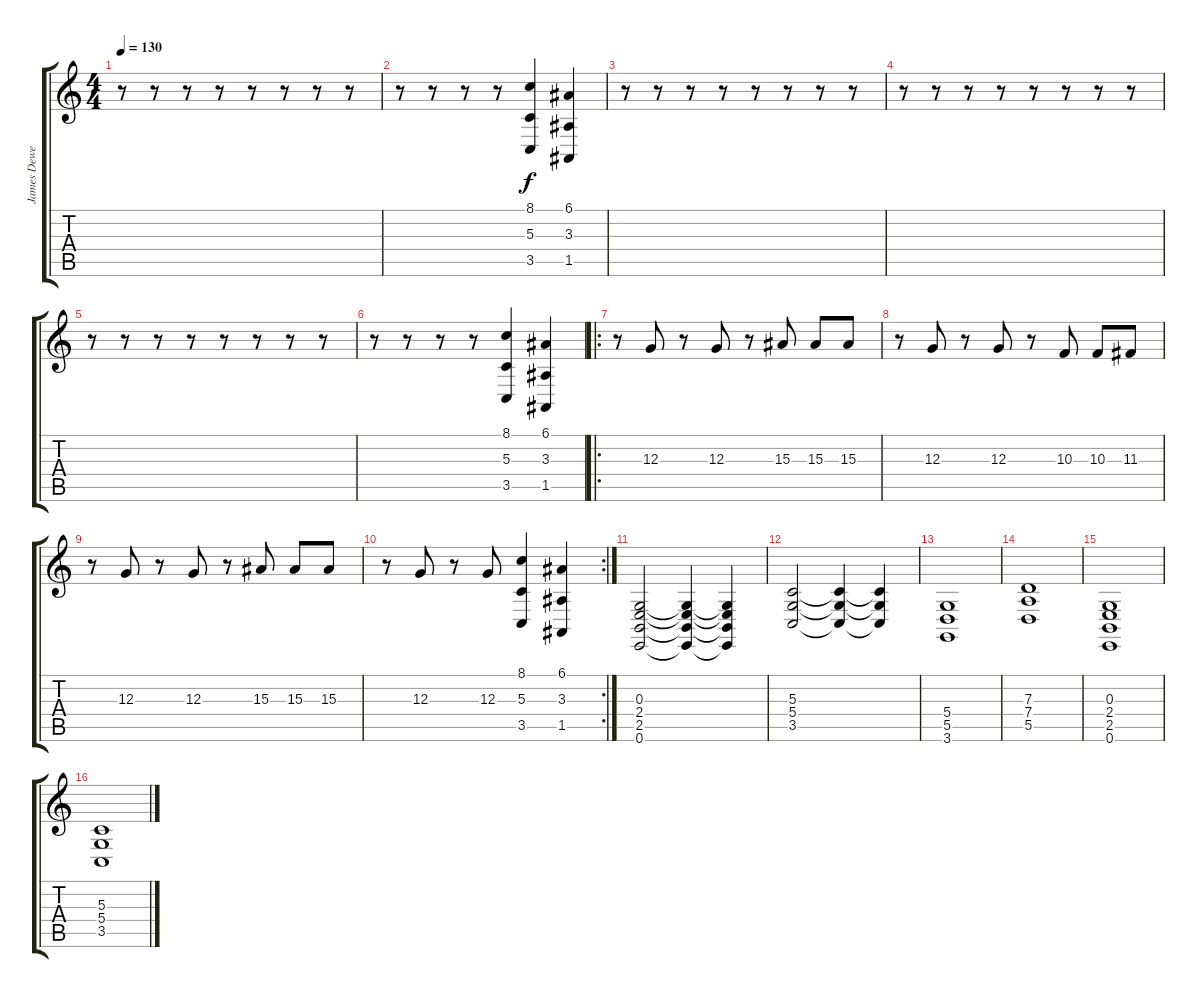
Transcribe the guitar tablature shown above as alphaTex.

\track ("James Dewees - Keyboard" "James Dewe") {instrument lead2sawtooth}
\staff {score tabs}
\tuning (E4 B3 G3 D3 A2 E2) {hide}
\ts (4 4)
\tempo 130
\clef g2
\ks c
r.8{dy f} r.8 r.8 r.8 r.8 r.8 r.8 r.8 |
r.8 r.8 r.8 r.8 (8.1 5.3 3.5).4 (6.1 3.3 1.5).4 |
r.8 r.8 r.8 r.8 r.8 r.8 r.8 r.8 |
r.8 r.8 r.8 r.8 r.8 r.8 r.8 r.8 |
r.8 r.8 r.8 r.8 r.8 r.8 r.8 r.8 |
r.8 r.8 r.8 r.8 (8.1 5.3 3.5).4 (6.1 3.3 1.5).4 |
\ro
r.8 12.3.8 r.8 12.3.8 r.8 15.3.8 15.3.8 15.3.8 |
r.8 12.3.8 r.8 12.3.8 r.8 10.3.8 10.3.8 11.3.8 |
r.8 12.3.8 r.8 12.3.8 r.8 15.3.8 15.3.8 15.3.8 |
\rc 2
r.8 12.3.8 r.8 12.3.8 (8.1 5.3 3.5).4 (6.1 3.3 1.5).4 |
(0.3 2.4 2.5 0.6).2 (0.3{t} 2.4{t} 2.5{t} 0.6{t}).4 (0.3{t} 2.4{t} 2.5{t} 0.6{t}).4 |
(5.3 5.4 3.5).2 (5.3{t} 5.4{t} 3.5{t}).4 (5.3{t} 5.4{t} 3.5{t}).4 |
(5.4 5.5 3.6).1 |
(7.3 7.4 5.5).1 |
(0.3 2.4 2.5 0.6).1 |
(5.3 5.4 3.5).1
